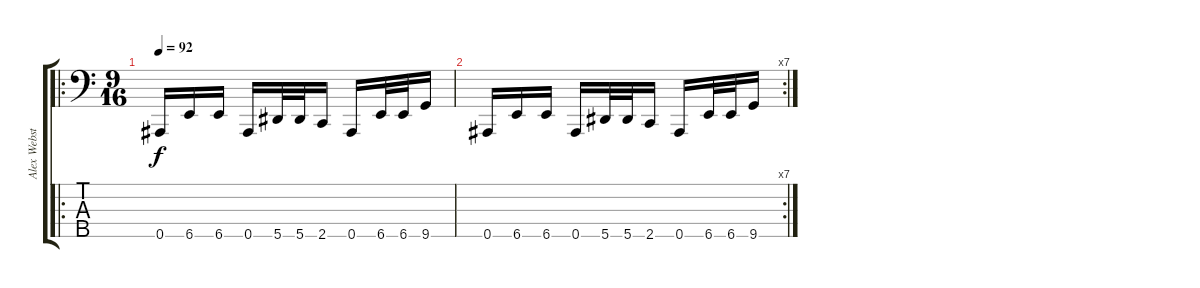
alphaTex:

\track ("Alex Webster" "Alex Webst") {instrument electricbassfinger}
\staff {score tabs}
\tuning (Gb2 Db2 Ab1 Eb1 Bb0) {hide}
\ro
\ts (9 16)
\tempo 92
\clef f4
\ks c
0.5.16{dy f} 6.5.16 6.5.16 0.5.16 5.5.32 5.5.32 2.5.16 0.5.16 6.5.32 6.5.32 9.5.16 |
\rc 7
0.5.16 6.5.16 6.5.16 0.5.16 5.5.32 5.5.32 2.5.16 0.5.16 6.5.32 6.5.32 9.5.16
